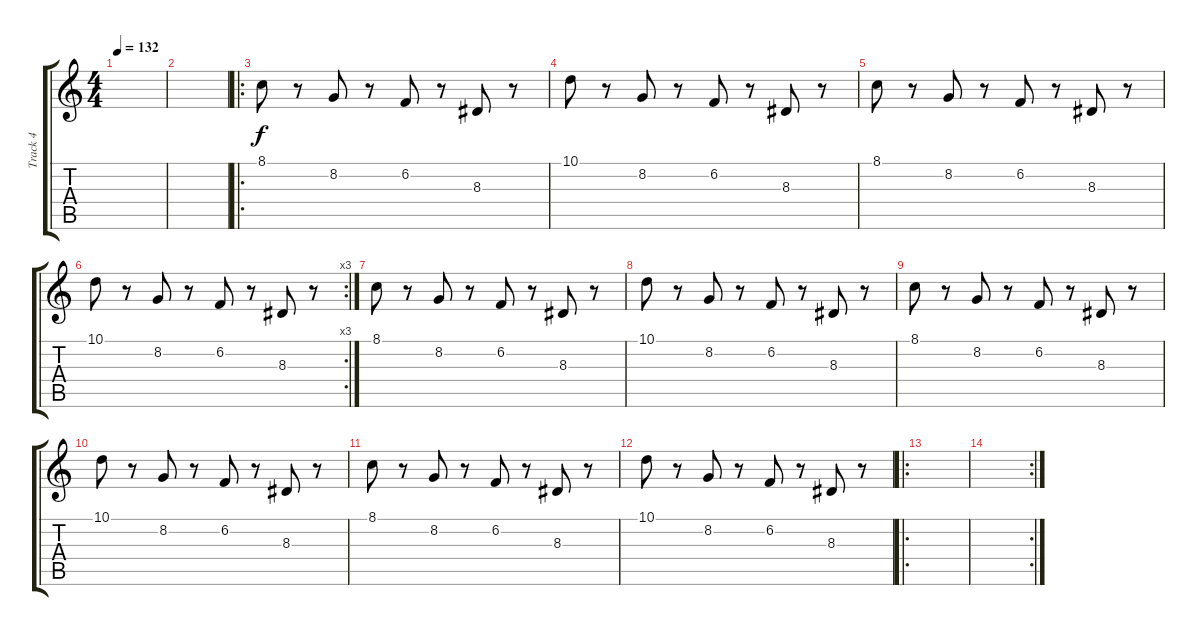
\track ("Track 4" "Track 4") {instrument acousticgrandpiano}
\staff {score tabs}
\tuning (E4 B3 G3 D3 A2 E2) {hide}
\ts (4 4)
\tempo 132
\clef g2
\ks c
|
|
\ro
8.1.8 r.8 8.2.8 r.8 6.2.8 r.8 8.3.8 r.8 |
10.1.8 r.8 8.2.8 r.8 6.2.8 r.8 8.3.8 r.8 |
8.1.8 r.8 8.2.8 r.8 6.2.8 r.8 8.3.8 r.8 |
\rc 3
10.1.8 r.8 8.2.8 r.8 6.2.8 r.8 8.3.8 r.8 |
8.1.8 r.8 8.2.8 r.8 6.2.8 r.8 8.3.8 r.8 |
10.1.8 r.8 8.2.8 r.8 6.2.8 r.8 8.3.8 r.8 |
8.1.8 r.8 8.2.8 r.8 6.2.8 r.8 8.3.8 r.8 |
10.1.8 r.8 8.2.8 r.8 6.2.8 r.8 8.3.8 r.8 |
8.1.8 r.8 8.2.8 r.8 6.2.8 r.8 8.3.8 r.8 |
10.1.8 r.8 8.2.8 r.8 6.2.8 r.8 8.3.8 r.8 |
\ro
|
\rc 2
